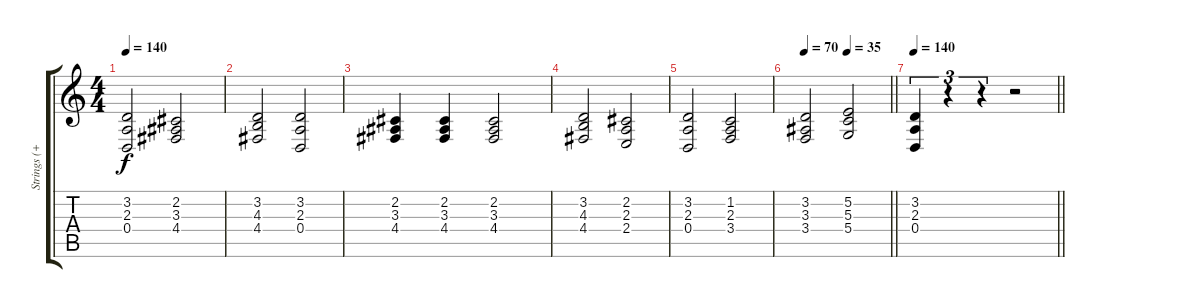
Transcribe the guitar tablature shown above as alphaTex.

\track ("Strings (+Piccolo)" "Strings (+") {instrument tremolostrings}
\staff {score tabs}
\tuning (E4 B3 G3 D3 A2 D2) {hide}
\ts (4 4)
\tempo 140
\clef g2
\ks c
(3.2 2.3 0.4).2{dy f} (2.2 3.3 4.4).2 |
(3.2 4.3 4.4).2 (3.2 2.3 0.4).2 |
(2.2 3.3 4.4).4 (2.2 3.3 4.4).4 (2.2 3.3 4.4).2 |
(3.2 4.3 4.4).2 (2.2 2.3 2.4).2 |
(3.2 2.3 0.4).2 (1.2 2.3 3.4).2 |
\tempo 70
\tempo (35 0.5)
\barLineRight lightlight
(3.2 3.3 3.4).2 (5.2 5.3 5.4).2 |
\tempo 140
\barLineRight lightlight
(3.2 2.3 0.4).4{tu (3 2)} r.4{tu (3 2)} r.4{tu (3 2)} r.2
